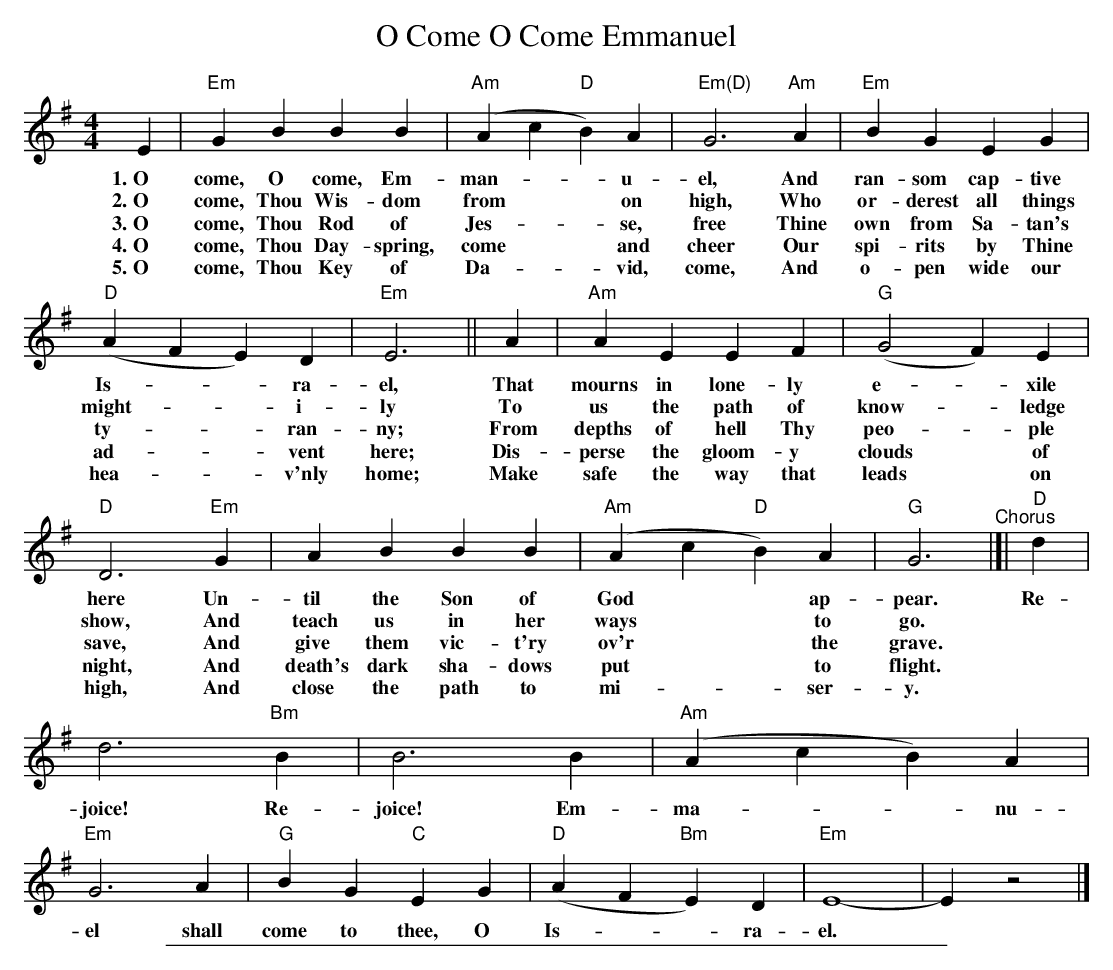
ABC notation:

X:1
T: O Come O Come Emmanuel
M: 4/4 % time signature
L: 1/4 % default length
K: Em
 E | "Em"GB BB | "Am"(Ac "D"B)A | "Em(D)"G3 "Am"A | "Em"BG EG | "D"(AF E)D | "Em"E3 ||
w: 1.~O come, O come, Em-man-**u-el, And ran-som cap-tive Is-**ra-el,
w: 2.~O come, Thou Wis-dom from** on high, Who or-derest all things might-**i-ly
w: 3.~O come, Thou Rod of Jes-**se, free Thine own from Sa-tan's ty-**ran-ny;
w: 4.~O come, Thou Day-spring, come** and cheer Our spi-rits by Thine ad-**vent here;
w: 5.~O come, Thou Key of Da-**vid, come, And o-pen wide our hea-**v'nly home;
A | "Am"AE EF | "G"(G2 F)E | "D"D3 "Em"G | AB BB | "Am"(Ac "D"B)A | "G"G3
w: That mourns in lone-ly e-*xile here Un-til the Son of God** ap-pear.
w: To us the path of know-*ledge show, And teach us in her ways** to go.
w: From depths of hell Thy peo-*ple save, And give them vic-t'ry ov'r** the grave.
w: Dis-perse the gloom-y clouds* of night, And death's dark sha-dows put** to flight.
w: Make safe the way that leads* on high, And close the path to mi-**ser-y.
"^Chorus"|[| "D"d | d3 "Bm"B | B3 B | "Am"(Ac B)A | "Em"G3 A | "G"BG "C"EG | "D"(AF "Bm"E)D | "Em"E4- | E z2 |]
w: Re-joice! Re-joice! Em-ma-**nu-el shall come to thee, O Is-**ra-el.
